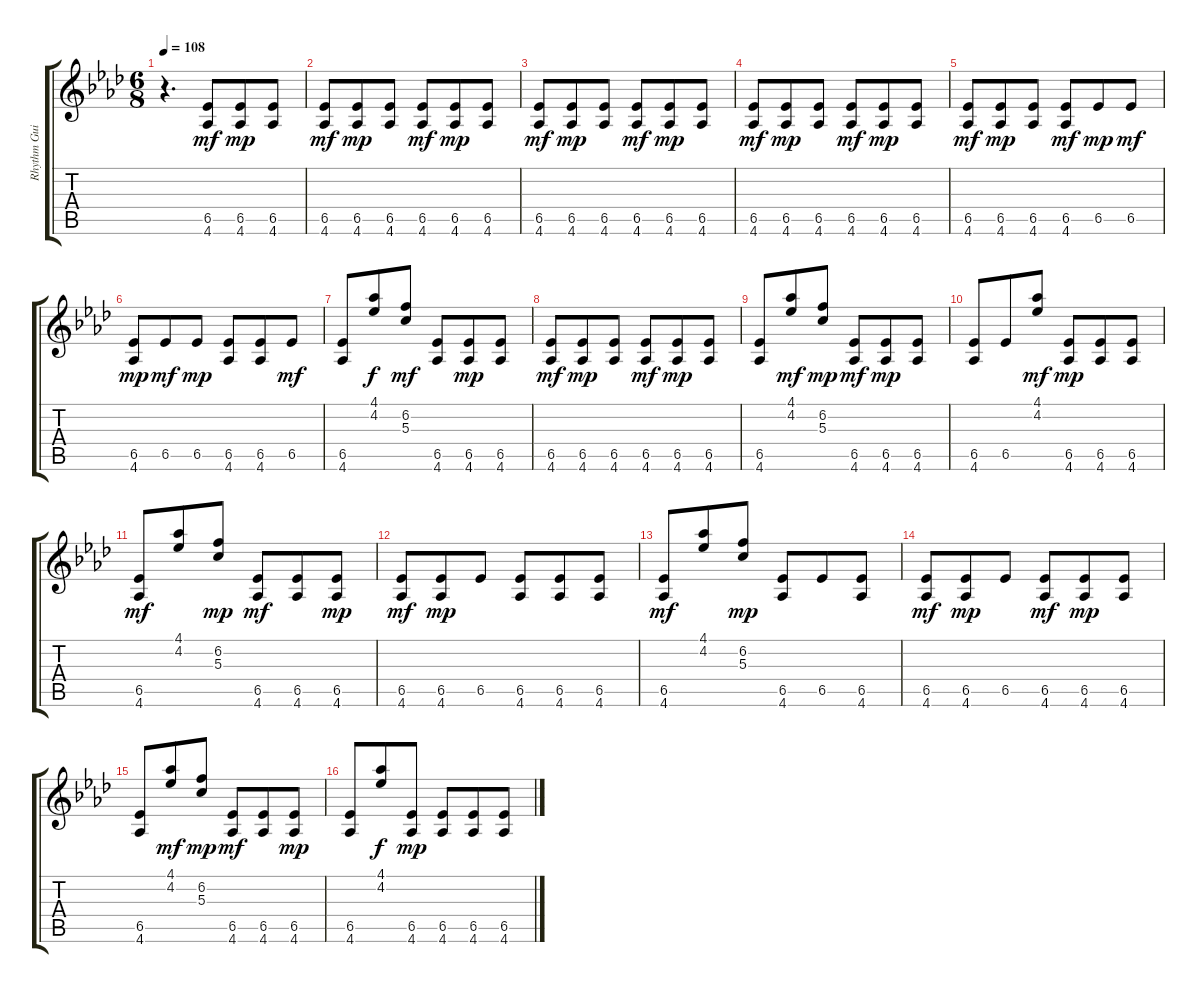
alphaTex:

\track ("Rhythm Guitar #1" "Rhythm Gui") {instrument overdrivenguitar}
\staff {score tabs}
\tuning (E4 B3 G3 D3 A2 E2) {hide}
\ts (6 8)
\tempo 108
\clef g2
\ks ab
r.4{d dy f} (6.5 4.6).8{dy mf volume 16} (6.5 4.6).8{dy mp} (6.5 4.6).8 |
(6.5 4.6).8{dy mf} (6.5 4.6).8{dy mp} (6.5 4.6).8 (6.5 4.6).8{dy mf} (6.5 4.6).8{dy mp} (6.5 4.6).8 |
(6.5 4.6).8{dy mf} (6.5 4.6).8{dy mp} (6.5 4.6).8 (6.5 4.6).8{dy mf} (6.5 4.6).8{dy mp} (6.5 4.6).8 |
(6.5 4.6).8{dy mf} (6.5 4.6).8{dy mp} (6.5 4.6).8 (6.5 4.6).8{dy mf} (6.5 4.6).8{dy mp} (6.5 4.6).8 |
(6.5 4.6).8{dy mf} (6.5 4.6).8{dy mp} (6.5 4.6).8 (6.5 4.6).8{dy mf} 6.5.8{dy mp} 6.5.8{dy mf} |
(6.5 4.6).8{dy mp} 6.5.8{dy mf} 6.5.8{dy mp} (6.5 4.6).8 (6.5 4.6).8 6.5.8{dy mf} |
(6.5 4.6).8 (4.1 4.2).8{dy f} (6.2 5.3).8{dy mf} (6.5 4.6).8 (6.5 4.6).8{dy mp} (6.5 4.6).8 |
(6.5 4.6).8{dy mf} (6.5 4.6).8{dy mp} (6.5 4.6).8 (6.5 4.6).8{dy mf} (6.5 4.6).8{dy mp} (6.5 4.6).8 |
(6.5 4.6).8 (4.1 4.2).8{dy mf} (6.2 5.3).8{dy mp} (6.5 4.6).8{dy mf} (6.5 4.6).8{dy mp} (6.5 4.6).8 |
(6.5 4.6).8 6.5.8 (4.1 4.2).8{dy mf} (6.5 4.6).8{dy mp} (6.5 4.6).8 (6.5 4.6).8 |
(6.5 4.6).8{dy mf} (4.1 4.2).8 (6.2 5.3).8{dy mp} (6.5 4.6).8{dy mf} (6.5 4.6).8 (6.5 4.6).8{dy mp} |
(6.5 4.6).8{dy mf} (6.5 4.6).8{dy mp} 6.5.8 (6.5 4.6).8 (6.5 4.6).8 (6.5 4.6).8 |
(6.5 4.6).8{dy mf} (4.1 4.2).8 (6.2 5.3).8{dy mp} (6.5 4.6).8 6.5.8 (6.5 4.6).8 |
(6.5 4.6).8{dy mf} (6.5 4.6).8{dy mp} 6.5.8 (6.5 4.6).8{dy mf} (6.5 4.6).8{dy mp} (6.5 4.6).8 |
(6.5 4.6).8 (4.1 4.2).8{dy mf} (6.2 5.3).8{dy mp} (6.5 4.6).8{dy mf} (6.5 4.6).8 (6.5 4.6).8{dy mp} |
(6.5 4.6).8 (4.1 4.2).8{dy f} (6.5 4.6).8{dy mp} (6.5 4.6).8 (6.5 4.6).8 (6.5 4.6).8
